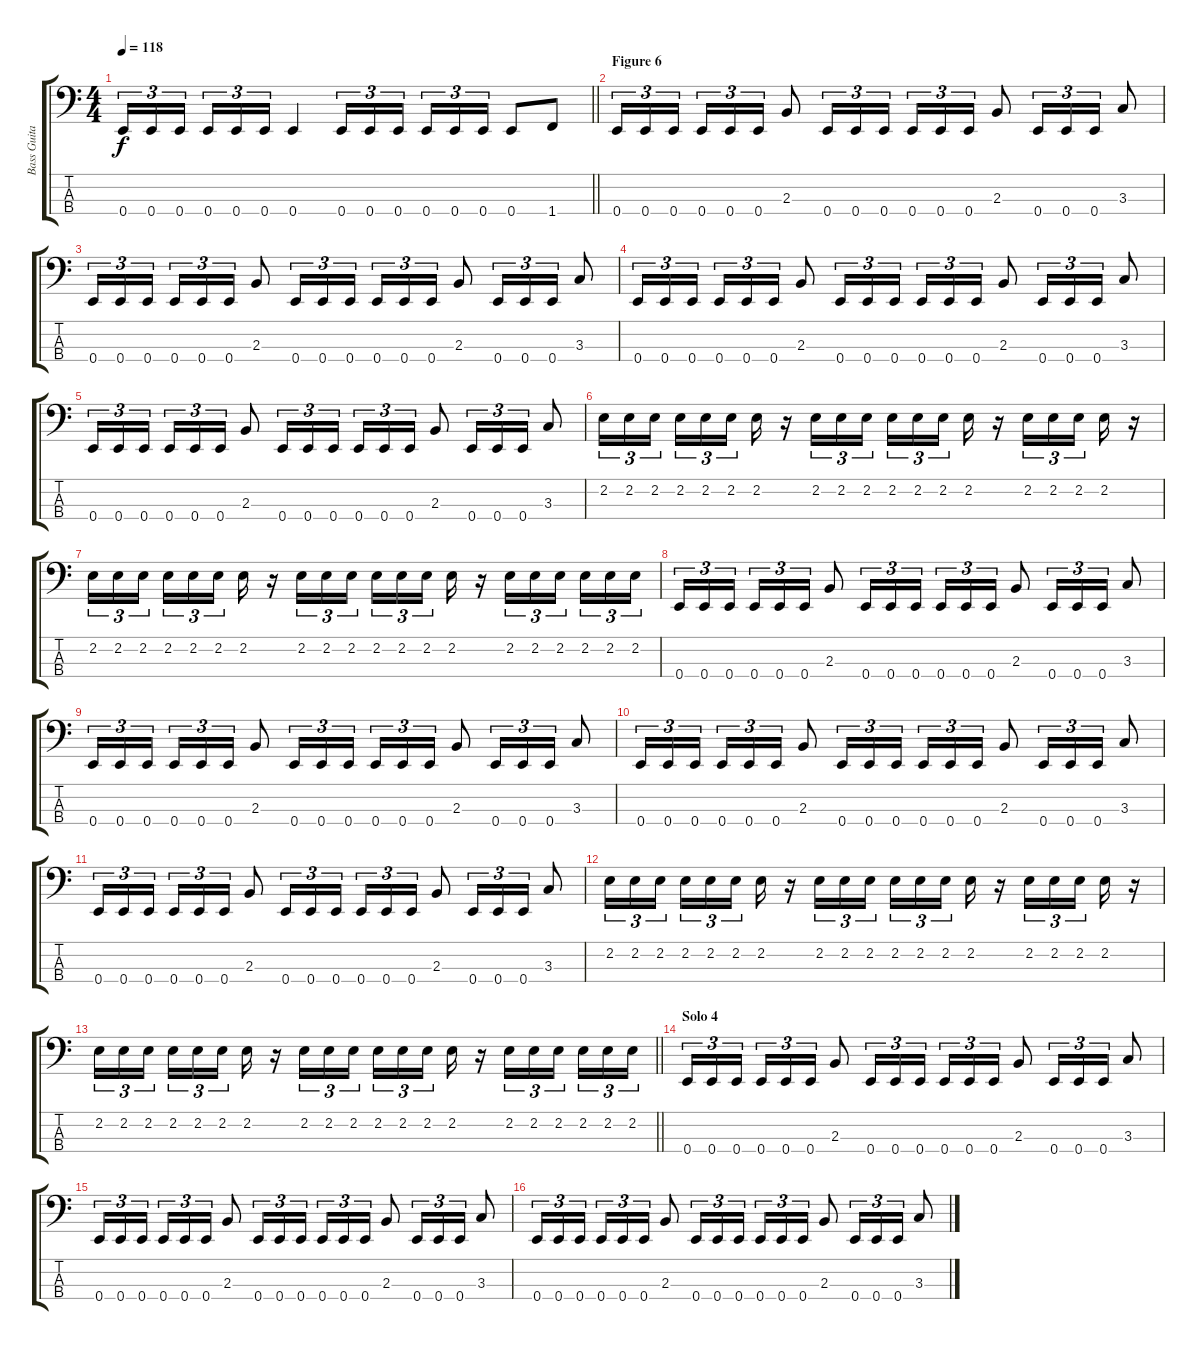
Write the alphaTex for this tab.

\track ("Bass Guitar \"Cliff Burton\"" "Bass Guita") {instrument electricbassfinger}
\staff {score tabs}
\tuning (G2 D2 A1 E1) {hide}
\ts (4 4)
\tempo 118
\clef f4
\barLineRight lightlight
\ks c
0.4.16{tu (3 2) dy f} 0.4.16{tu (3 2)} 0.4.16{tu (3 2) beam splitsecondary} 0.4.16{tu (3 2)} 0.4.16{tu (3 2)} 0.4.16{tu (3 2)} 0.4.4 0.4.16{tu (3 2)} 0.4.16{tu (3 2)} 0.4.16{tu (3 2) beam splitsecondary} 0.4.16{tu (3 2)} 0.4.16{tu (3 2)} 0.4.16{tu (3 2)} 0.4.8 1.4.8 |
\section ("" "Figure 6")
0.4.16{tu (3 2)} 0.4.16{tu (3 2)} 0.4.16{tu (3 2) beam splitsecondary} 0.4.16{tu (3 2)} 0.4.16{tu (3 2)} 0.4.16{tu (3 2)} 2.3.8 0.4.16{tu (3 2)} 0.4.16{tu (3 2)} 0.4.16{tu (3 2)} 0.4.16{tu (3 2)} 0.4.16{tu (3 2)} 0.4.16{tu (3 2)} 2.3.8 0.4.16{tu (3 2)} 0.4.16{tu (3 2)} 0.4.16{tu (3 2)} 3.3.8 |
0.4.16{tu (3 2)} 0.4.16{tu (3 2)} 0.4.16{tu (3 2) beam splitsecondary} 0.4.16{tu (3 2)} 0.4.16{tu (3 2)} 0.4.16{tu (3 2)} 2.3.8 0.4.16{tu (3 2)} 0.4.16{tu (3 2)} 0.4.16{tu (3 2)} 0.4.16{tu (3 2)} 0.4.16{tu (3 2)} 0.4.16{tu (3 2)} 2.3.8 0.4.16{tu (3 2)} 0.4.16{tu (3 2)} 0.4.16{tu (3 2)} 3.3.8 |
0.4.16{tu (3 2)} 0.4.16{tu (3 2)} 0.4.16{tu (3 2) beam splitsecondary} 0.4.16{tu (3 2)} 0.4.16{tu (3 2)} 0.4.16{tu (3 2)} 2.3.8 0.4.16{tu (3 2)} 0.4.16{tu (3 2)} 0.4.16{tu (3 2)} 0.4.16{tu (3 2)} 0.4.16{tu (3 2)} 0.4.16{tu (3 2)} 2.3.8 0.4.16{tu (3 2)} 0.4.16{tu (3 2)} 0.4.16{tu (3 2)} 3.3.8 |
0.4.16{tu (3 2)} 0.4.16{tu (3 2)} 0.4.16{tu (3 2) beam splitsecondary} 0.4.16{tu (3 2)} 0.4.16{tu (3 2)} 0.4.16{tu (3 2)} 2.3.8 0.4.16{tu (3 2)} 0.4.16{tu (3 2)} 0.4.16{tu (3 2)} 0.4.16{tu (3 2)} 0.4.16{tu (3 2)} 0.4.16{tu (3 2)} 2.3.8 0.4.16{tu (3 2)} 0.4.16{tu (3 2)} 0.4.16{tu (3 2)} 3.3.8 |
2.2.16{tu (3 2)} 2.2.16{tu (3 2)} 2.2.16{tu (3 2) beam splitsecondary} 2.2.16{tu (3 2)} 2.2.16{tu (3 2)} 2.2.16{tu (3 2)} 2.2.16 r.16 2.2.16{tu (3 2)} 2.2.16{tu (3 2)} 2.2.16{tu (3 2)} 2.2.16{tu (3 2)} 2.2.16{tu (3 2)} 2.2.16{tu (3 2) beam splitsecondary} 2.2.16 r.16 2.2.16{tu (3 2)} 2.2.16{tu (3 2)} 2.2.16{tu (3 2) beam splitsecondary} 2.2.16 r.16 |
2.2.16{tu (3 2)} 2.2.16{tu (3 2)} 2.2.16{tu (3 2) beam splitsecondary} 2.2.16{tu (3 2)} 2.2.16{tu (3 2)} 2.2.16{tu (3 2)} 2.2.16 r.16 2.2.16{tu (3 2)} 2.2.16{tu (3 2)} 2.2.16{tu (3 2)} 2.2.16{tu (3 2)} 2.2.16{tu (3 2)} 2.2.16{tu (3 2) beam splitsecondary} 2.2.16 r.16 2.2.16{tu (3 2)} 2.2.16{tu (3 2)} 2.2.16{tu (3 2) beam splitsecondary} 2.2.16{tu (3 2)} 2.2.16{tu (3 2)} 2.2.16{tu (3 2)} |
0.4.16{tu (3 2)} 0.4.16{tu (3 2)} 0.4.16{tu (3 2) beam splitsecondary} 0.4.16{tu (3 2)} 0.4.16{tu (3 2)} 0.4.16{tu (3 2)} 2.3.8 0.4.16{tu (3 2)} 0.4.16{tu (3 2)} 0.4.16{tu (3 2)} 0.4.16{tu (3 2)} 0.4.16{tu (3 2)} 0.4.16{tu (3 2)} 2.3.8 0.4.16{tu (3 2)} 0.4.16{tu (3 2)} 0.4.16{tu (3 2)} 3.3.8 |
0.4.16{tu (3 2)} 0.4.16{tu (3 2)} 0.4.16{tu (3 2) beam splitsecondary} 0.4.16{tu (3 2)} 0.4.16{tu (3 2)} 0.4.16{tu (3 2)} 2.3.8 0.4.16{tu (3 2)} 0.4.16{tu (3 2)} 0.4.16{tu (3 2)} 0.4.16{tu (3 2)} 0.4.16{tu (3 2)} 0.4.16{tu (3 2)} 2.3.8 0.4.16{tu (3 2)} 0.4.16{tu (3 2)} 0.4.16{tu (3 2)} 3.3.8 |
0.4.16{tu (3 2)} 0.4.16{tu (3 2)} 0.4.16{tu (3 2) beam splitsecondary} 0.4.16{tu (3 2)} 0.4.16{tu (3 2)} 0.4.16{tu (3 2)} 2.3.8 0.4.16{tu (3 2)} 0.4.16{tu (3 2)} 0.4.16{tu (3 2)} 0.4.16{tu (3 2)} 0.4.16{tu (3 2)} 0.4.16{tu (3 2)} 2.3.8 0.4.16{tu (3 2)} 0.4.16{tu (3 2)} 0.4.16{tu (3 2)} 3.3.8 |
0.4.16{tu (3 2)} 0.4.16{tu (3 2)} 0.4.16{tu (3 2) beam splitsecondary} 0.4.16{tu (3 2)} 0.4.16{tu (3 2)} 0.4.16{tu (3 2)} 2.3.8 0.4.16{tu (3 2)} 0.4.16{tu (3 2)} 0.4.16{tu (3 2)} 0.4.16{tu (3 2)} 0.4.16{tu (3 2)} 0.4.16{tu (3 2)} 2.3.8 0.4.16{tu (3 2)} 0.4.16{tu (3 2)} 0.4.16{tu (3 2)} 3.3.8 |
2.2.16{tu (3 2)} 2.2.16{tu (3 2)} 2.2.16{tu (3 2) beam splitsecondary} 2.2.16{tu (3 2)} 2.2.16{tu (3 2)} 2.2.16{tu (3 2)} 2.2.16 r.16 2.2.16{tu (3 2)} 2.2.16{tu (3 2)} 2.2.16{tu (3 2)} 2.2.16{tu (3 2)} 2.2.16{tu (3 2)} 2.2.16{tu (3 2) beam splitsecondary} 2.2.16 r.16 2.2.16{tu (3 2)} 2.2.16{tu (3 2)} 2.2.16{tu (3 2) beam splitsecondary} 2.2.16 r.16 |
\barLineRight lightlight
2.2.16{tu (3 2)} 2.2.16{tu (3 2)} 2.2.16{tu (3 2) beam splitsecondary} 2.2.16{tu (3 2)} 2.2.16{tu (3 2)} 2.2.16{tu (3 2)} 2.2.16 r.16 2.2.16{tu (3 2)} 2.2.16{tu (3 2)} 2.2.16{tu (3 2)} 2.2.16{tu (3 2)} 2.2.16{tu (3 2)} 2.2.16{tu (3 2) beam splitsecondary} 2.2.16 r.16 2.2.16{tu (3 2)} 2.2.16{tu (3 2)} 2.2.16{tu (3 2) beam splitsecondary} 2.2.16{tu (3 2)} 2.2.16{tu (3 2)} 2.2.16{tu (3 2)} |
\section ("" "Solo 4")
0.4.16{tu (3 2)} 0.4.16{tu (3 2)} 0.4.16{tu (3 2) beam splitsecondary} 0.4.16{tu (3 2)} 0.4.16{tu (3 2)} 0.4.16{tu (3 2)} 2.3.8 0.4.16{tu (3 2)} 0.4.16{tu (3 2)} 0.4.16{tu (3 2)} 0.4.16{tu (3 2)} 0.4.16{tu (3 2)} 0.4.16{tu (3 2)} 2.3.8 0.4.16{tu (3 2)} 0.4.16{tu (3 2)} 0.4.16{tu (3 2)} 3.3.8 |
0.4.16{tu (3 2)} 0.4.16{tu (3 2)} 0.4.16{tu (3 2) beam splitsecondary} 0.4.16{tu (3 2)} 0.4.16{tu (3 2)} 0.4.16{tu (3 2)} 2.3.8 0.4.16{tu (3 2)} 0.4.16{tu (3 2)} 0.4.16{tu (3 2)} 0.4.16{tu (3 2)} 0.4.16{tu (3 2)} 0.4.16{tu (3 2)} 2.3.8 0.4.16{tu (3 2)} 0.4.16{tu (3 2)} 0.4.16{tu (3 2)} 3.3.8 |
0.4.16{tu (3 2)} 0.4.16{tu (3 2)} 0.4.16{tu (3 2) beam splitsecondary} 0.4.16{tu (3 2)} 0.4.16{tu (3 2)} 0.4.16{tu (3 2)} 2.3.8 0.4.16{tu (3 2)} 0.4.16{tu (3 2)} 0.4.16{tu (3 2)} 0.4.16{tu (3 2)} 0.4.16{tu (3 2)} 0.4.16{tu (3 2)} 2.3.8 0.4.16{tu (3 2)} 0.4.16{tu (3 2)} 0.4.16{tu (3 2)} 3.3.8
